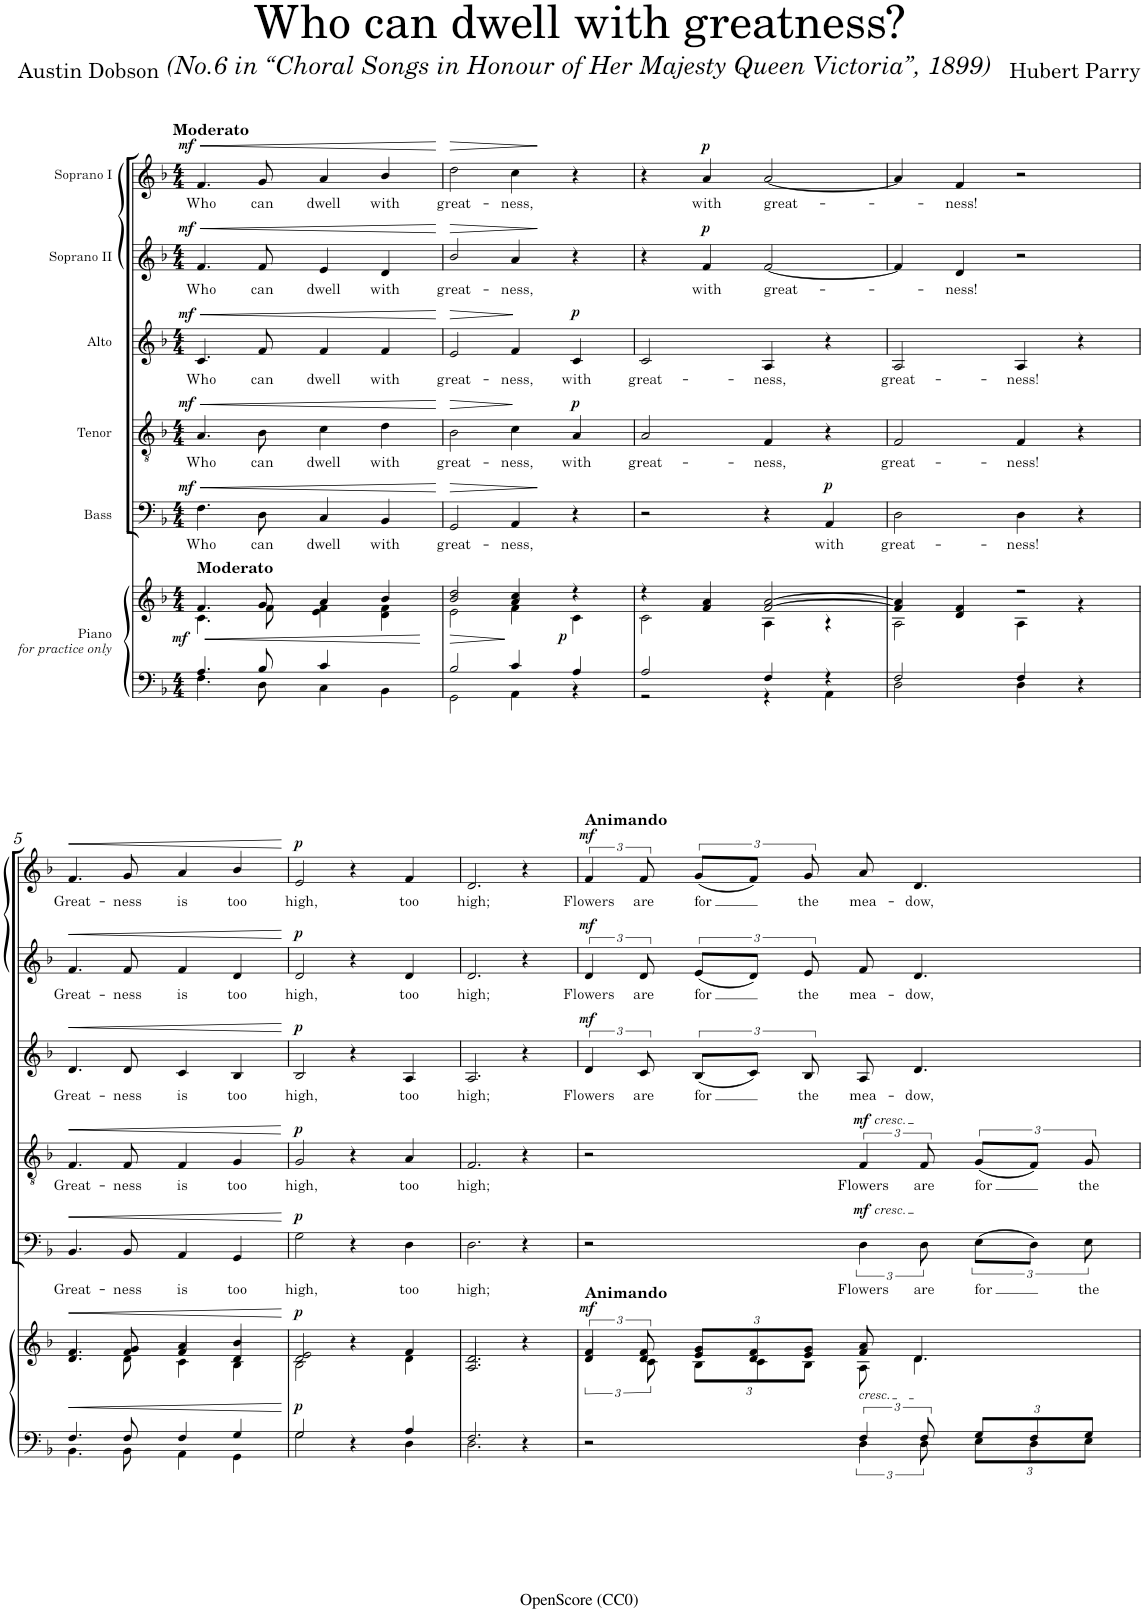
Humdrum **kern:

**kern	**kern	**dynam	**kern	**text	**dynam	**kern	**text	**dynam	**kern	**text	**dynam	**kern	**text	**dynam	**kern	**text	**dynam
*part6	*part6	*part6	*part5	*part5	*part5	*part4	*part4	*part4	*part3	*part3	*part3	*part2	*part2	*part2	*part1	*part1	*part1
*staff7	*staff6	*staff6/7	*staff5	*staff5	*staff5	*staff4	*staff4	*staff4	*staff3	*staff3	*staff3	*staff2	*staff2	*staff2	*staff1	*staff1	*staff1
*I"Piano for practice only	*	*	*I"Bass	*	*	*I"Tenor	*	*	*I"Alto	*	*	*I"Soprano II	*	*	*I"Soprano I	*	*
*I'Pno	*	*	*	*	*	*	*	*	*	*	*	*	*	*	*	*	*
*clefF4	*clefG2	*	*clefF4	*	*	*clefGv2	*	*	*clefG2	*	*	*clefG2	*	*	*clefG2	*	*
*k[b-]	*k[b-]	*	*k[b-]	*	*	*k[b-]	*	*	*k[b-]	*	*	*k[b-]	*	*	*k[b-]	*	*
*M4/4	*M4/4	*	*M4/4	*	*	*M4/4	*	*	*M4/4	*	*	*M4/4	*	*	*M4/4	*	*
=1	=1	=1	=1	=1	=1	=1	=1	=1	=1	=1	=1	=1	=1	=1	=1	=1	=1
*^	*	*	*	*	*	*	*	*	*	*	*	*	*	*	*	*	*
!	!	!	!	!	!	!	!	!	!	!	!	!	!	!	!	!LO:TX:a:B:t=Moderato	!	!
!	!	!LO:TX:a:B:t=Moderato	!	!	!	!	!	!	!	!	!	!	!	!	!	!	!	!
!	!	!	!LO:HP:b	!	!LO:LY:b	!LO:HP:b	!	!LO:LY:b	!LO:HP:b	!	!LO:LY:b	!LO:HP:b	!	!LO:LY:b	!LO:HP:b	!	!LO:LY:b	!LO:HP:b
*	*	*^	*	*	*	*	*	*	*	*	*	*	*	*	*	*	*	*
!	!	!	!	!LO:DY:n=1:b	!	!	!LO:DY:n=1:a	!	!	!LO:DY:n=1:a	!	!	!LO:DY:n=1:a	!	!	!LO:DY:n=1:a	!	!	!LO:DY:n=1:a
4.A/	4.F\	4.f/	4.c\	< mf	4.F\	Who	< mf	4.A/	Who	< mf	4.c/	Who	< mf	4.f/	Who	< mf	4.f/	Who	< mf
!	!	!	!	!	!	!LO:LY:b	!	!	!LO:LY:b	!	!	!LO:LY:b	!	!	!LO:LY:b	!	!	!LO:LY:b	!
8B-/	8D\	8g/	8f\	.	8D\	can	.	8B-\	can	.	8f/	can	.	8f/	can	.	8g/	can	.
!	!	!	!	!	!	!LO:LY:b	!	!	!LO:LY:b	!	!	!LO:LY:b	!	!	!LO:LY:b	!	!	!LO:LY:b	!
4c/	4C\	4a/	4e\ 4f\	.	4C/	dwell	.	4c\	dwell	.	4f/	dwell	.	4e/	dwell	.	4a/	dwell	.
!	!	!	!	!	!	!LO:LY:b	!	!	!LO:LY:b	!	!	!LO:LY:b	!	!	!LO:LY:b	!	!	!LO:LY:b	!
4ryy	4BB-\	4b-/	4d\ 4f\	.	4BB-/	with	.	4d\	with	.	4f/	with	.	4d/	with	.	4b-/	with	.
*v	*v	*	*	*	*	*	*	*	*	*	*	*	*	*	*	*	*	*	*
*	*v	*v	*	*	*	*	*	*	*	*	*	*	*	*	*	*	*	*
.	.	[	.	.	[	.	.	[	.	.	[	.	.	[	.	.	[
=2	=2	=2	=2	=2	=2	=2	=2	=2	=2	=2	=2	=2	=2	=2	=2	=2	=2
*^	*	*	*	*	*	*	*	*	*	*	*	*	*	*	*	*	*
!	!	!	!LO:HP:b	!	!LO:LY:b	!LO:HP:b	!	!LO:LY:b	!LO:HP:b	!	!LO:LY:b	!LO:HP:b	!	!LO:LY:b	!LO:HP:b	!	!LO:LY:b	!LO:HP:b
*	*	*^	*	*	*	*	*	*	*	*	*	*	*	*	*	*	*	*
2B-/	2GG\	2b-/ 2dd/	2e\	>	2GG/	great-	>	2B-\	great-	>	2e/	great-	>	2b-/	great-	>	2dd\	great-	>
!	!	!	!	!	!	!LO:LY:b	!	!	!LO:LY:b	!	!	!LO:LY:b	!	!	!LO:LY:b	!	!	!LO:LY:b	!
4c/	4AA\	4a/ 4cc/	4f\	]	4AA/	-ness,	.	4c\	-ness,	]	4f/	-ness,	]	4a/	-ness,	.	4cc\	-ness,	.
!	!	!	!	!LO:DY:b	!	!	!	!	!LO:LY:b	!LO:DY:a	!	!LO:LY:b	!LO:DY:a	!	!	!	!	!	!
4A/	4r	4r	4c\	p	4r	.	]	4A/	with	p	4c/	with	p	4r	.	]	4r	.	]
=3	=3	=3	=3	=3	=3	=3	=3	=3	=3	=3	=3	=3	=3	=3	=3	=3	=3	=3	=3
!	!	!	!	!	!	!	!	!	!LO:LY:b	!	!	!LO:LY:b	!	!	!	!	!	!	!
2A/	2r	4r	2c\	.	2r	.	.	2A/	great-	.	2c/	great-	.	4r	.	.	4r	.	.
!	!	!	!	!	!	!	!	!	!	!	!	!	!	!	!LO:LY:b	!LO:DY:a	!	!LO:LY:b	!LO:DY:a
.	.	4f/ 4a/	.	.	.	.	.	.	.	.	.	.	.	4f/	with	p	4a/	with	p
!	!	!	!	!	!	!	!	!	!LO:LY:b	!	!	!LO:LY:b	!	!	!LO:LY:b	!	!	!LO:LY:b	!
4F/	4r	[2f/ [2a/	4A\	.	4r	.	.	4F/	-ness,	.	4A/	-ness,	.	[2f/	great-	.	[2a/	great-	.
!	!	!	!	!	!	!LO:LY:b	!LO:DY:a	!	!	!	!	!	!	!	!	!	!	!	!
4r	4AA\	.	4r	.	4AA/	with	p	4r	.	.	4r	.	.	.	.	.	.	.	.
=4	=4	=4	=4	=4	=4	=4	=4	=4	=4	=4	=4	=4	=4	=4	=4	=4	=4	=4	=4
!	!	!	!	!	!	!LO:LY:b	!	!	!LO:LY:b	!	!	!LO:LY:b	!	!	!	!	!	!	!
2F/	2D\	4f/] 4a/]	2A\	.	2D\	great-	.	2F/	great-	.	2A/	great-	.	4f/]	.	.	4a/]	.	.
!	!	!	!	!	!	!	!	!	!	!	!	!	!	!	!LO:LY:b	!	!	!LO:LY:b	!
.	.	4d/ 4f/	.	.	.	.	.	.	.	.	.	.	.	4d/	-ness!	.	4f/	-ness!	.
!	!	!	!	!	!	!LO:LY:b	!	!	!LO:LY:b	!	!	!LO:LY:b	!	!	!	!	!	!	!
4F/	4D\	2r	4A\	.	4D\	-ness!	.	4F/	-ness!	.	4A/	-ness!	.	2r	.	.	2r	.	.
4r	4ryy	.	4r	.	4r	.	.	4r	.	.	4r	.	.	.	.	.	.	.	.
!!LO:LB:g=z
=5	=5	=5	=5	=5	=5	=5	=5	=5	=5	=5	=5	=5	=5	=5	=5	=5	=5	=5	=5
!	!	!	!	!LO:HP:b	!	!LO:LY:b	!LO:HP:b	!	!LO:LY:b	!LO:HP:b	!	!LO:LY:b	!LO:HP:b	!	!LO:LY:b	!LO:HP:b	!	!LO:LY:b	!LO:HP:b
*	*	*	*^	*	*	*	*	*	*	*	*	*	*	*	*	*	*	*	*
4.F/	4.BB-\	4.f/	4.ryy	4.d/	<	4.BB-/	Great-	<	4.F/	Great-	<	4.d/	Great-	<	4.f/	Great-	<	4.f/	Great-	<
!	!	!	!	!	!	!	!LO:LY:b	!	!	!LO:LY:b	!	!	!LO:LY:b	!	!	!LO:LY:b	!	!	!LO:LY:b	!
8F/	8BB-\	8f/ 8g/	8d\	8ryy	.	8BB-/	-ness	.	8F/	-ness	.	8d/	-ness	.	8f/	-ness	.	8g/	-ness	.
!	!	!	!	!	!	!	!LO:LY:b	!	!	!LO:LY:b	!	!	!LO:LY:b	!	!	!LO:LY:b	!	!	!LO:LY:b	!
4F/	4AA\	4a/	4f/	4c\	.	4AA/	is	.	4F/	is	.	4c/	is	.	4f/	is	.	4a/	is	.
!	!	!	!	!	!	!	!LO:LY:b	!	!	!LO:LY:b	!	!	!LO:LY:b	!	!	!LO:LY:b	!	!	!LO:LY:b	!
4G/	4GG\	4b-/	4d/	4B-\	.	4GG/	too	.	4G/	too	.	4B-/	too	.	4d/	too	.	4b-/	too	.
*v	*v	*	*	*	*	*	*	*	*	*	*	*	*	*	*	*	*	*	*	*
*	*v	*v	*v	*	*	*	*	*	*	*	*	*	*	*	*	*	*	*	*
.	.	[	.	.	[	.	.	[	.	.	[	.	.	[	.	.	[
=6	=6	=6	=6	=6	=6	=6	=6	=6	=6	=6	=6	=6	=6	=6	=6	=6	=6
*^	*^	*	*	*	*	*	*	*	*	*	*	*	*	*	*	*	*
!	!	!	!	!LO:DY:a=2	!	!LO:LY:b	!	!	!LO:LY:b	!	!	!LO:LY:b	!	!	!LO:LY:b	!	!	!LO:LY:b	!
!	!	!	!	!LO:DY:n=1:a	!	!	!LO:DY:a	!	!	!LO:DY:a	!	!	!LO:DY:a	!	!	!LO:DY:a	!	!	!LO:DY:a
2G/	2G\	2d/ 2e/	2B-\	p p	2G\	high,	p	2G/	high,	p	2B-/	high,	p	2d/	high,	p	2e/	high,	p
4r	4ryy	4r	4ryy	.	4r	.	.	4r	.	.	4r	.	.	4r	.	.	4r	.	.
!	!	!	!	!	!	!LO:LY:b	!	!	!LO:LY:b	!	!	!LO:LY:b	!	!	!LO:LY:b	!	!	!LO:LY:b	!
4A/	4D\	4f/	4d\	.	4D\	too	.	4A/	too	.	4A/	too	.	4d/	too	.	4f/	too	.
=7	=7	=7	=7	=7	=7	=7	=7	=7	=7	=7	=7	=7	=7	=7	=7	=7	=7	=7	=7
!	!	!	!	!	!	!LO:LY:b	!	!	!LO:LY:b	!	!	!LO:LY:b	!	!	!LO:LY:b	!	!	!LO:LY:b	!
2.F/	2.D\	2.d/	2.A/	.	2.D\	high;	.	2.F/	high;	.	2.A/	high;	.	2.d/	high;	.	2.d/	high;	.
4r	4ryy	4r	4ryy	.	4r	.	.	4r	.	.	4r	.	.	4r	.	.	4r	.	.
=8	=8	=8	=8	=8	=8	=8	=8	=8	=8	=8	=8	=8	=8	=8	=8	=8	=8	=8	=8
*	*	*	*^	*	*	*	*	*	*	*	*	*	*	*	*	*	*	*	*
!	!	!	!	!	!	!	!	!	!	!	!	!	!	!	!	!	!	!LO:TX:a:B:t=Animando	!	!
!	!	!LO:TX:a:B:t=Animando	!	!	!	!	!	!	!	!	!	!	!	!	!	!	!	!	!	!
!	!	!	!	!	!LO:DY:a	!	!	!	!	!	!	!	!LO:LY:b	!LO:DY:a	!	!LO:LY:b	!LO:DY:a	!	!LO:LY:b	!LO:DY:a
2r	2ryy	6f/	4ryy	6d/	mf	2r	.	.	2r	.	.	6d/	Flowers	mf	6d/	Flowers	mf	6f/	Flowers	mf
!	!	!	!	!	!	!	!	!	!	!	!	!	!LO:LY:b	!	!	!LO:LY:b	!	!	!LO:LY:b	!
.	.	12d/ 12f/	.	12c\	.	.	.	.	.	.	.	12c/	are	.	12d/	are	.	12f/	are	.
*	*	*Xbrackettup	*	*	*	*	*	*	*	*	*	*	*	*	*	*	*	*	*	*
!	!	!	!	!	!	!	!	!	!	!	!	!	!LO:LY:b	!	!	!LO:LY:b	!	!	!LO:LY:b	!
.	.	12e/ 12g/L	12B-\L	2.ryy	.	.	.	.	.	.	.	(12B-/L	for	.	(12e/L	for	.	(12g/L	for	.
.	.	12d/ 12f/	12c\	.	.	.	.	.	.	.	.	12c/J)	.	.	12d/J)	.	.	12f/J)	.	.
!	!	!	!	!	!	!	!	!	!	!	!	!	!LO:LY:b	!	!	!LO:LY:b	!	!	!LO:LY:b	!
.	.	12e/ 12g/J	12B-\J	.	.	.	.	.	.	.	.	12B-/	the	.	12e/	the	.	12g/	the	.
!	!	!	!	!	!	!	!	!	!LO:TX:a:i:t=cresc.	!	!	!	!	!	!	!	!	!	!	!
!	!	!	!	!	!	!LO:TX:a:i:t=cresc.	!	!	!	!	!	!	!	!	!	!	!	!	!	!
!LO:TX:a:i:t=cresc.	!	!	!	!	!	!	!	!	!	!	!	!	!	!	!	!	!	!	!	!
!	!	!	!	!	!	!	!LO:LY:b	!LO:DY:a	!	!LO:LY:b	!LO:DY:a	!	!LO:LY:b	!	!	!LO:LY:b	!	!	!LO:LY:b	!
6F/	6D\	8f/ 8a/	8A\	.	.	6D\	Flowers	mf	6F/	Flowers	mf	8A/	mea-	.	8f/	mea-	.	8a/	mea-	.
!	!	!	!	!	!	!	!	!	!	!	!	!	!LO:LY:b	!	!	!LO:LY:b	!	!	!LO:LY:b	!
.	.	4.d/	4.d\	.	.	.	.	.	.	.	.	4.d/	-dow,	.	4.d/	-dow,	.	4.d/	-dow,	.
!	!	!	!	!	!	!	!LO:LY:b	!	!	!LO:LY:b	!	!	!	!	!	!	!	!	!	!
12F/	12D\	.	.	.	.	12D\	are	.	12F/	are	.	.	.	.	.	.	.	.	.	.
*Xbrackettup	*	*	*	*	*	*	*	*	*	*	*	*	*	*	*	*	*	*	*	*
!	!	!	!	!	!	!	!LO:LY:b	!	!	!LO:LY:b	!	!	!	!	!	!	!	!	!	!
12G/L	12E\L	.	.	.	.	(12E\L	for	.	(12G/L	for	.	.	.	.	.	.	.	.	.	.
12F/	12D\	.	.	.	.	12D\J)	.	.	12F/J)	.	.	.	.	.	.	.	.	.	.	.
!	!	!	!	!	!	!	!LO:LY:b	!	!	!LO:LY:b	!	!	!	!	!	!	!	!	!	!
12G/J	12E\J	.	.	.	.	12E\	the	.	12G/	the	.	.	.	.	.	.	.	.	.	.
*v	*v	*	*	*	*	*	*	*	*	*	*	*	*	*	*	*	*	*	*	*
*	*v	*v	*v	*	*	*	*	*	*	*	*	*	*	*	*	*	*	*	*
=	=	=	=	=	=	=	=	=	=	=	=	=	=	=	=	=	=
*-	*-	*-	*-	*-	*-	*-	*-	*-	*-	*-	*-	*-	*-	*-	*-	*-	*-
